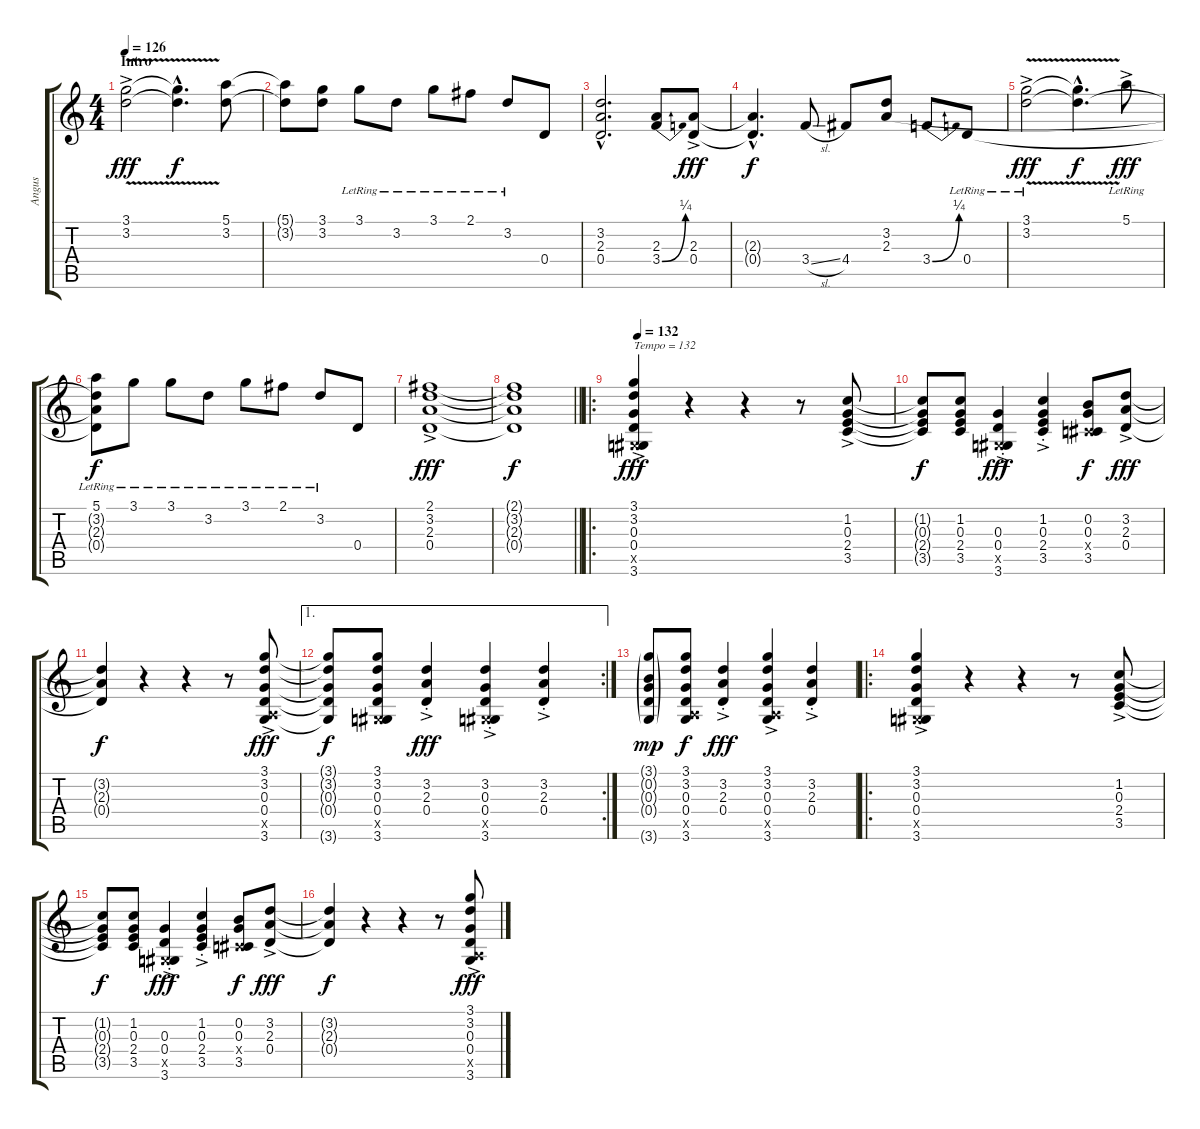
\track ("Angus" "Angus") {instrument distortionguitar}
\staff {score tabs}
\tuning (E4 B3 G3 D3 A2 E2) {hide}
\ts (4 4)
\section ("" "Intro")
\tempo 126
\clef g2
\ks c
(3.1{v ac} 3.2{v ac}).2{dy fff instrument distortionguitar} (3.1{hac t} 3.2{hac t}).4{d dy f} (5.1 3.2).8 |
(5.1{t} 3.2{t}).8 (3.1 3.2).8 3.1{lr}.8 3.2{lr}.8 3.1{lr}.8 2.1{lr}.8 3.2{lr}.8 0.4.8 |
(3.2{hac} 2.3{hac} 0.4{hac}).2{d} (2.3 3.4{be (bend 0 0 60 1)}).8 (2.3{ac} 0.4{ac}).8{dy fff} |
(2.3{hac t} 0.4{hac t}).4{d dy f} 3.4{sl}.8 4.4.8 (3.2 2.3).8 3.4{be (bend 0 0 60 1)}.8 0.4{lr}.8 |
(3.1{v ac lr} 3.2{v ac lr}).2{dy fff} (3.1{hac t} 3.2{hac t}).4{d dy f} 5.1{ac lr}.8{dy fff} |
(5.1{lr} 3.2{t} 2.3{t} 0.4{t}).8{dy f} 3.1{lr}.8 3.1{lr}.8 3.2{lr}.8 3.1{lr}.8 2.1{lr}.8 3.2{lr}.8 0.4.8 |
(2.1{ac} 3.2{ac} 2.3{ac} 0.4{ac}).1{dy fff} |
\barLineRight lightlight
(2.1{t} 3.2{t} 2.3{t} 0.4{t}).1{dy f} |
\ro
\tempo 132
(3.1{ac} 3.2{ac} 0.3{ac} 0.4{ac} -1.5{ac x} 3.6{ac}).4{txt "Tempo = 132" dy fff} r.4 r.4 r.8 (1.2{ac} 0.3{ac} 2.4{ac} 3.5{ac}).8 |
(1.2{t} 0.3{t} 2.4{t} 3.5{t}).8{dy f} (1.2 0.3 2.4 3.5).8 (0.3{ac st} 0.4{ac st} -1.5{ac x} 3.6{ac st}).4{dy fff} (1.2{ac st} 0.3{ac st} 2.4{ac st} 3.5{ac st}).4 (0.2 0.3 -1.4{x} 3.5).8{dy f} (3.2{ac} 2.3{ac} 0.4{ac}).8{dy fff} |
(3.2{t} 2.3{t} 0.4{t}).4{dy f} r.4 r.4 r.8 (3.1{ac} 3.2{ac} 0.3{ac} 0.4{ac} 0.5{ac x} 3.6{ac}).8{dy fff} |
\ae 1
\rc 2
(3.1{t} 3.2{t} 0.3{t} 0.4{t} 3.6{t}).8{dy f} (3.1 3.2 0.3 0.4 -1.5{x} 3.6).8 (3.2{ac st} 2.3{ac st} 0.4{ac st}).4{dy fff} (3.2{ac st} 0.3{ac st} 0.4{ac st} -1.5{ac x} 3.6{ac st}).4 (3.2{ac st} 2.3{ac st} 0.4{ac st}).4 |
(3.1{g} 0.2{g} 0.3{g} 0.4{g} 3.6{g}).8{dy mp} (3.1 3.2 0.3 0.4 0.5{x} 3.6).8{dy f} (3.2{ac st} 2.3{ac st} 0.4{ac st}).4{dy fff} (3.1{ac} 3.2{ac} 0.3{ac} 0.4{ac} 0.5{ac x} 3.6{ac}).4 (3.2{ac st} 2.3{ac st} 0.4{ac st}).4 |
\ro
(3.1{ac} 3.2{ac} 0.3{ac} 0.4{ac} -1.5{ac x} 3.6{ac}).4 r.4 r.4 r.8 (1.2{ac} 0.3{ac} 2.4{ac} 3.5{ac}).8 |
(1.2{t} 0.3{t} 2.4{t} 3.5{t}).8{dy f} (1.2 0.3 2.4 3.5).8 (0.3{ac st} 0.4{ac st} -1.5{ac x} 3.6{ac st}).4{dy fff} (1.2{ac st} 0.3{ac st} 2.4{ac st} 3.5{ac st}).4 (0.2 0.3 -1.4{x} 3.5).8{dy f} (3.2{ac} 2.3{ac} 0.4{ac}).8{dy fff} |
(3.2{t} 2.3{t} 0.4{t}).4{dy f} r.4 r.4 r.8 (3.1{ac} 3.2{ac} 0.3{ac} 0.4{ac} 0.5{ac x} 3.6{ac}).8{dy fff}
